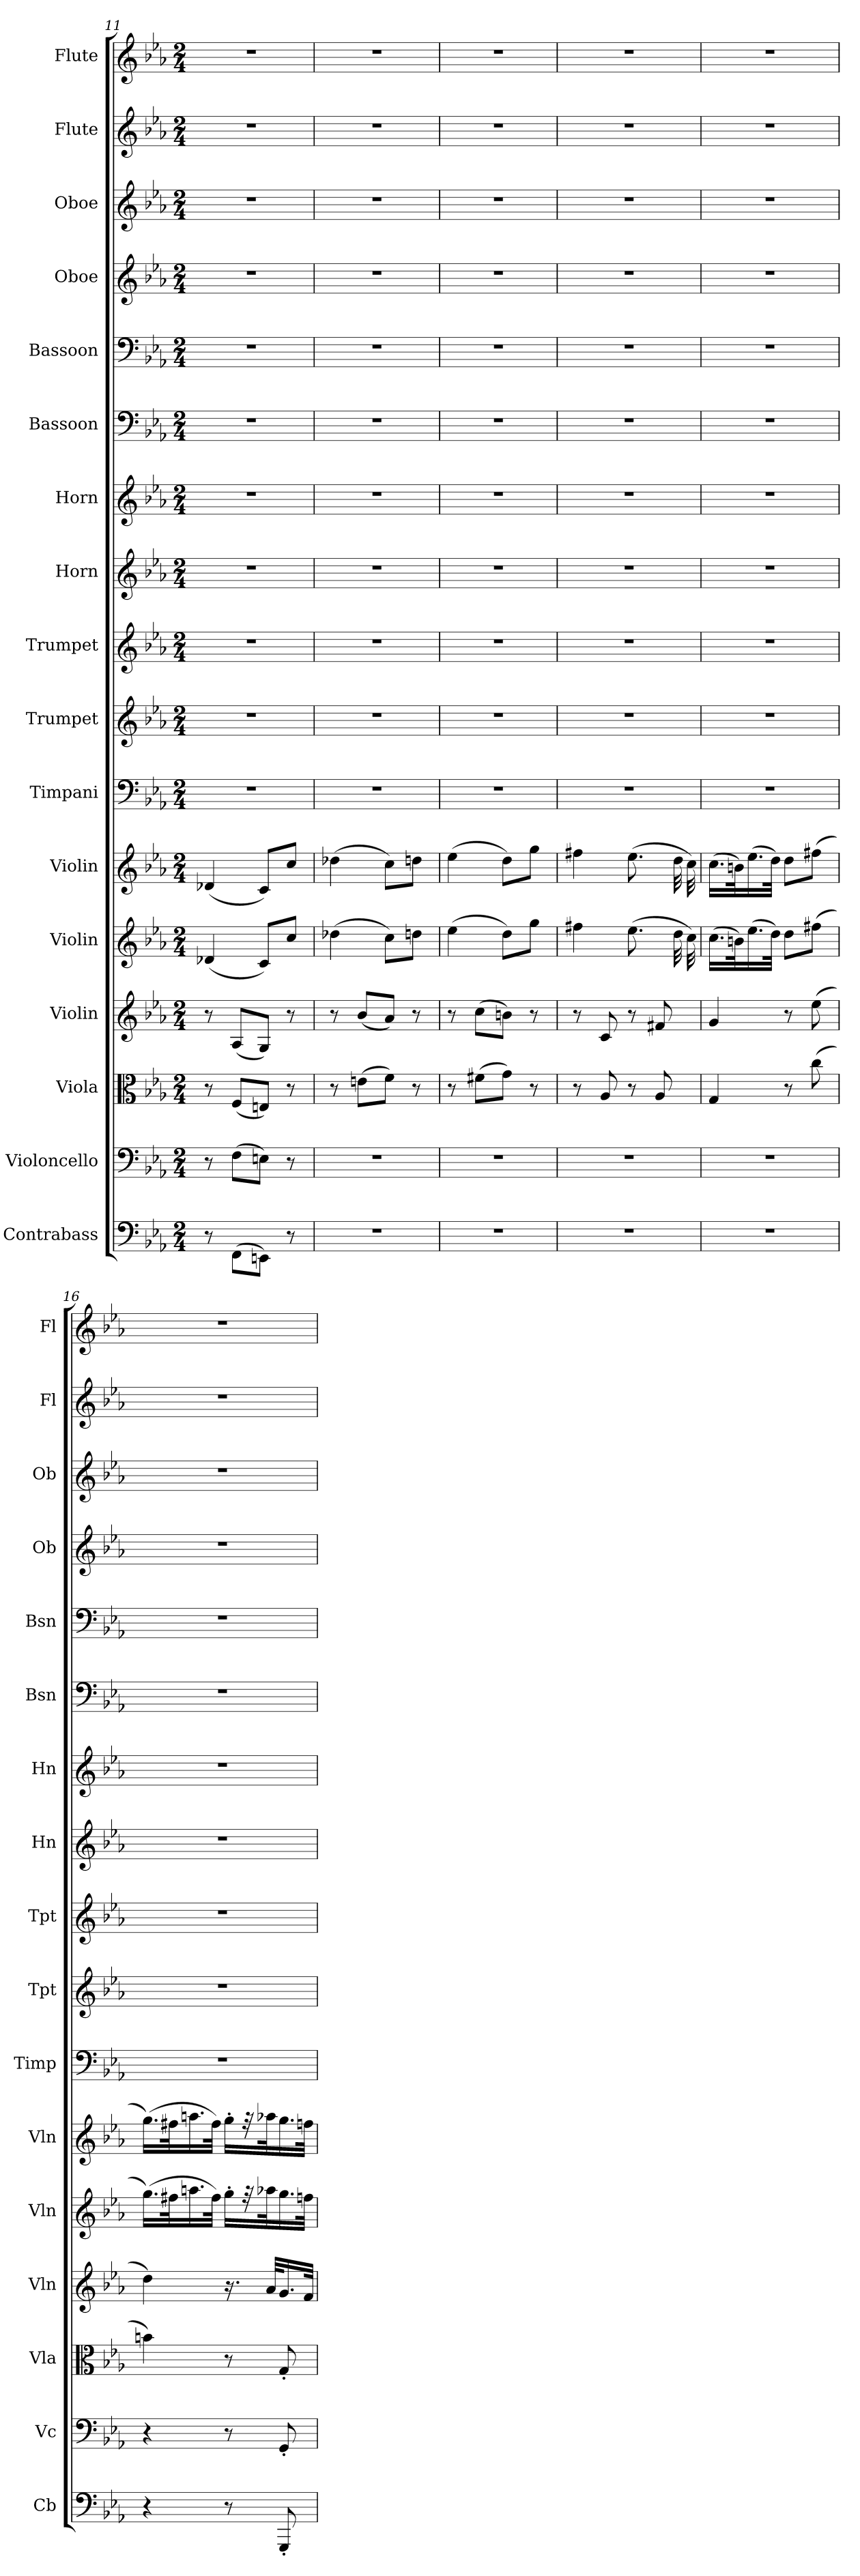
**kern	**kern	**kern	**kern	**kern	**kern	**kern	**kern	**kern	**kern	**kern	**kern	**kern	**kern	**kern	**kern	**kern
*part17	*part16	*part15	*part14	*part13	*part12	*part11	*part10	*part9	*part8	*part7	*part6	*part5	*part4	*part3	*part2	*part1
*staff17	*staff16	*staff15	*staff14	*staff13	*staff12	*staff11	*staff10	*staff9	*staff8	*staff7	*staff6	*staff5	*staff4	*staff3	*staff2	*staff1
*I"Contrabass	*I"Violoncello	*I"Viola	*I"Violin	*I"Violin	*I"Violin	*I"Timpani	*I"Trumpet	*I"Trumpet	*I"Horn	*I"Horn	*I"Bassoon	*I"Bassoon	*I"Oboe	*I"Oboe	*I"Flute	*I"Flute
*I'Cb	*I'Vc	*I'Vla	*I'Vln	*I'Vln	*I'Vln	*I'Timp	*I'Tpt	*I'Tpt	*I'Hn	*I'Hn	*I'Bsn	*I'Bsn	*I'Ob	*I'Ob	*I'Fl	*I'Fl
*clefF4	*clefF4	*clefC3	*clefG2	*clefG2	*clefG2	*clefF4	*clefG2	*clefG2	*clefG2	*clefG2	*clefF4	*clefF4	*clefG2	*clefG2	*clefG2	*clefG2
*k[b-e-a-]	*k[b-e-a-]	*k[b-e-a-]	*k[b-e-a-]	*k[b-e-a-]	*k[b-e-a-]	*k[b-e-a-]	*k[b-e-a-]	*k[b-e-a-]	*k[b-e-a-]	*k[b-e-a-]	*k[b-e-a-]	*k[b-e-a-]	*k[b-e-a-]	*k[b-e-a-]	*k[b-e-a-]	*k[b-e-a-]
*M2/4	*M2/4	*M2/4	*M2/4	*M2/4	*M2/4	*M2/4	*M2/4	*M2/4	*M2/4	*M2/4	*M2/4	*M2/4	*M2/4	*M2/4	*M2/4	*M2/4
=11	=11	=11	=11	=11	=11	=11	=11	=11	=11	=11	=11	=11	=11	=11	=11	=11
8r	8r	8r	8r	(4d-X/	(4d-X/	2r	2r	2r	2r	2r	2r	2r	2r	2r	2r	2r
(8FF\L	(8F\L	(8F/L	(8A-/L	.	.	.	.	.	.	.	.	.	.	.	.	.
8EEn\J)	8En\J)	8En/J)	8G/J)	8c/L)	8c/L)	.	.	.	.	.	.	.	.	.	.	.
8r	8r	8r	8r	8cc/J	8cc/J	.	.	.	.	.	.	.	.	.	.	.
=12	=12	=12	=12	=12	=12	=12	=12	=12	=12	=12	=12	=12	=12	=12	=12	=12
2r	2r	8r	8r	(4dd-X\	(4dd-X\	2r	2r	2r	2r	2r	2r	2r	2r	2r	2r	2r
.	.	(8en\L	(8b-/L	.	.	.	.	.	.	.	.	.	.	.	.	.
.	.	8f\J)	8a-/J)	8cc\L)	8cc\L)	.	.	.	.	.	.	.	.	.	.	.
.	.	8r	8r	8ddn\J	8ddn\J	.	.	.	.	.	.	.	.	.	.	.
=13	=13	=13	=13	=13	=13	=13	=13	=13	=13	=13	=13	=13	=13	=13	=13	=13
2r	2r	8r	8r	(4ee-\	(4ee-\	2r	2r	2r	2r	2r	2r	2r	2r	2r	2r	2r
.	.	(8f#X\L	(8cc\L	.	.	.	.	.	.	.	.	.	.	.	.	.
.	.	8g\J)	8bn\J)	8dd\L)	8dd\L)	.	.	.	.	.	.	.	.	.	.	.
.	.	8r	8r	8gg\J	8gg\J	.	.	.	.	.	.	.	.	.	.	.
=14	=14	=14	=14	=14	=14	=14	=14	=14	=14	=14	=14	=14	=14	=14	=14	=14
2r	2r	8r	8r	4ff#X\	4ff#X\	2r	2r	2r	2r	2r	2r	2r	2r	2r	2r	2r
.	.	8A-/	8c/	.	.	.	.	.	.	.	.	.	.	.	.	.
.	.	8r	8r	(8.ee-\	(8.ee-\	.	.	.	.	.	.	.	.	.	.	.
.	.	8A-/	8f#X/	.	.	.	.	.	.	.	.	.	.	.	.	.
.	.	.	.	32dd\	32dd\	.	.	.	.	.	.	.	.	.	.	.
.	.	.	.	32cc\)	32cc\)	.	.	.	.	.	.	.	.	.	.	.
=15	=15	=15	=15	=15	=15	=15	=15	=15	=15	=15	=15	=15	=15	=15	=15	=15
2r	2r	4G/	4g/	(16.cc\LL	(16.cc\LL	2r	2r	2r	2r	2r	2r	2r	2r	2r	2r	2r
.	.	.	.	32bn\K)	32bn\K)	.	.	.	.	.	.	.	.	.	.	.
.	.	.	.	(16.ee-\	(16.ee-\	.	.	.	.	.	.	.	.	.	.	.
.	.	.	.	32dd\JJk)	32dd\JJk)	.	.	.	.	.	.	.	.	.	.	.
.	.	8r	8r	8dd\L	8dd\L	.	.	.	.	.	.	.	.	.	.	.
.	.	(8cc\	(8ee-\	(8ff#X\J	(8ff#X\J	.	.	.	.	.	.	.	.	.	.	.
=16	=16	=16	=16	=16	=16	=16	=16	=16	=16	=16	=16	=16	=16	=16	=16	=16
4r	4r	4bn\)	4dd\)	(16.gg\LL)	(16.gg\LL)	2r	2r	2r	2r	2r	2r	2r	2r	2r	2r	2r
.	.	.	.	32ff#X\K	32ff#X\K	.	.	.	.	.	.	.	.	.	.	.
.	.	.	.	16.aan\	16.aan\	.	.	.	.	.	.	.	.	.	.	.
.	.	.	.	32ff#\JJk)	32ff#\JJk)	.	.	.	.	.	.	.	.	.	.	.
8r	8r	8r	16.r	16gg'\LL	16gg'\LL	.	.	.	.	.	.	.	.	.	.	.
.	.	.	.	32r	32r	.	.	.	.	.	.	.	.	.	.	.
.	.	.	32a-/KLL	32aa-X\K	32aa-X\K	.	.	.	.	.	.	.	.	.	.	.
8GGG'/	8GG'/	8G'/	16.g/	16.gg\	16.gg\	.	.	.	.	.	.	.	.	.	.	.
.	.	.	32f/JJk	32ffn\JJk	32ffn\JJk	.	.	.	.	.	.	.	.	.	.	.
=	=	=	=	=	=	=	=	=	=	=	=	=	=	=	=	=
*-	*-	*-	*-	*-	*-	*-	*-	*-	*-	*-	*-	*-	*-	*-	*-	*-
